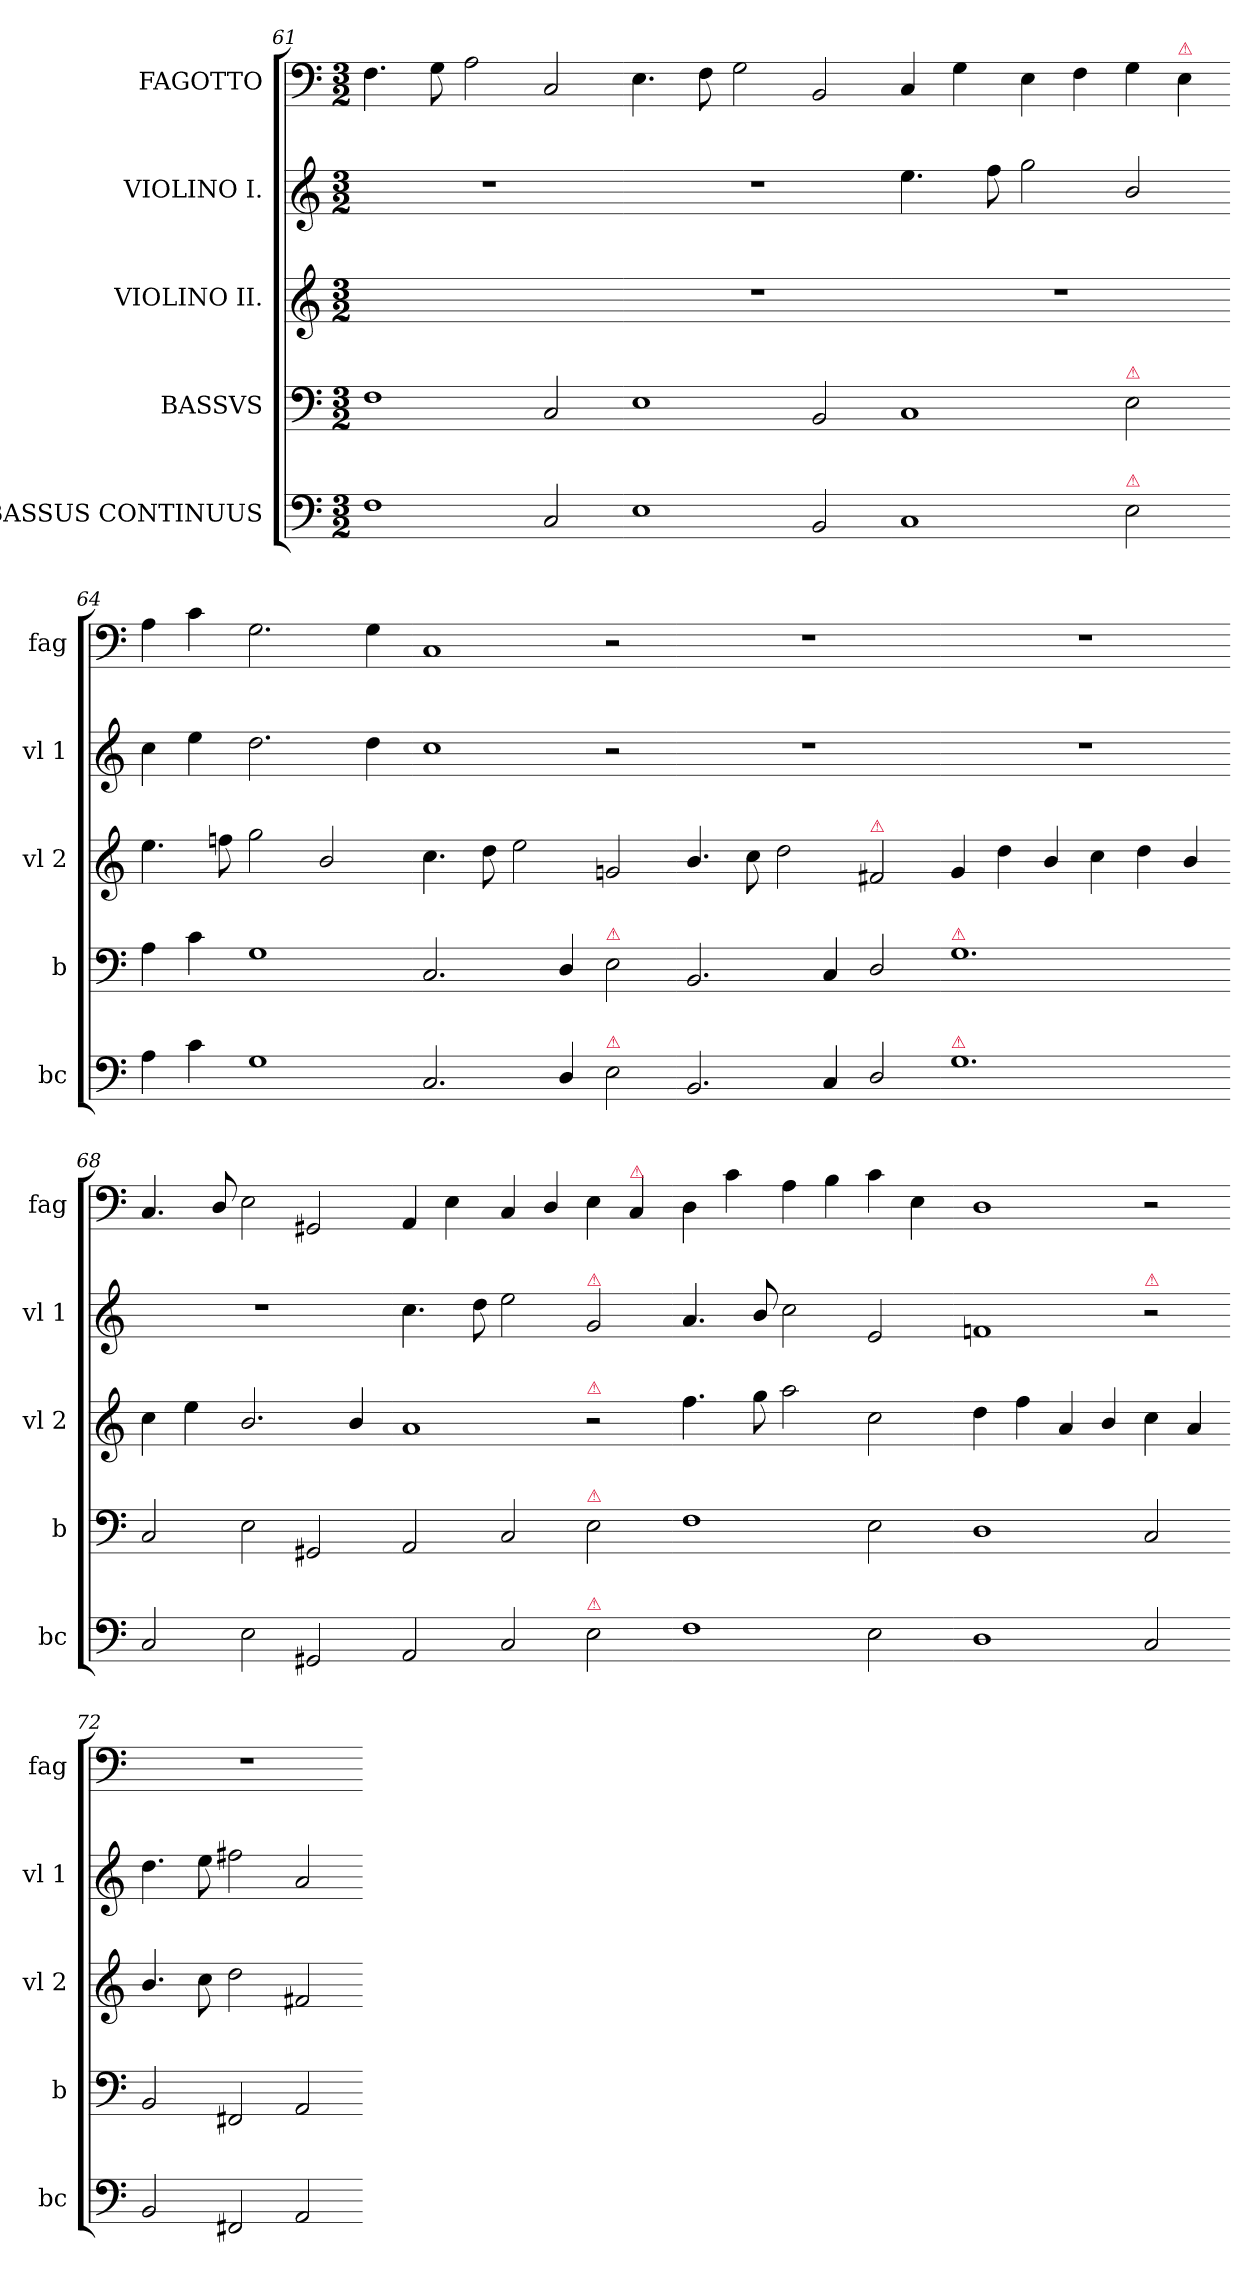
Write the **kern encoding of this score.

**kern	**kern	**kern	**kern	**kern
*part5	*part4	*part3	*part2	*part1
*staff5	*staff4	*staff3	*staff2	*staff1
*I"BASSUS CONTINUUS	*I"BASSVS	*I"VIOLINO II.	*I"VIOLINO I.	*I"FAGOTTO
*I'bc	*I'b	*I'vl 2	*I'vl 1	*I'fag
*clefF4	*clefF4	*clefG2	*clefG2	*clefF4
*k[]	*k[]	*k[]	*k[]	*k[]
*a:	*a:	*a:	*a:	*a:
*M3/2	*M3/2	*M3/2	*M3/2	*M3/2
=61	=61	=61	=61	=61
1F	1F	1.ryy	1.r	4.F\
.	.	.	.	8G\
.	.	.	.	2A\
2C/	2C/	.	.	2C/
=62-	=62-	=62-	=62-	=62-
1E	1E	1.r	1.r	4.E\
.	.	.	.	8F\
.	.	.	.	2G\
2BB/	2BB/	.	.	2BB/
=63-	=63-	=63-	=63-	=63-
1C	1C	1.r	4.ee\	4C/
.	.	.	.	4G\
.	.	.	8ff\	.
.	.	.	2gg\	4E\
.	.	.	.	4F\
!	!LO:TX:a:color=crimson:t=⚠	!	!	!
!LO:TX:a:color=crimson:t=⚠	!	!	!	!
2E\	2E\	.	2b/	4G\
!	!	!	!	!LO:TX:a:color=crimson:t=⚠
.	.	.	.	4E\
=64-	=64-	=64-	=64-	=64-
4A\	4A\	4.ee\	4cc\	4A\
4c\	4c\	.	4ee\	4c\
.	.	8ffn\	.	.
1G	1G	2gg\	2.dd\	2.G\
.	.	2b/	.	.
.	.	.	4dd\	4G\
=65-	=65-	=65-	=65-	=65-
2.C/	2.C/	4.cc\	1cc	1C
.	.	8dd\	.	.
.	.	2ee\	.	.
4D/	4D/	.	.	.
!	!LO:TX:a:color=crimson:t=⚠	!	!	!
!LO:TX:a:color=crimson:t=⚠	!	!	!	!
2E\	2E\	2gn/	2r	2r
=66-	=66-	=66-	=66-	=66-
2.BB/	2.BB/	4.b/	1.r	1.r
.	.	8cc\	.	.
.	.	2dd\	.	.
4C/	4C/	.	.	.
!	!	!LO:TX:a:color=crimson:t=⚠	!	!
2D/	2D/	2f#X/	.	.
=67-	=67-	=67-	=67-	=67-
!	!LO:TX:a:color=crimson:t=⚠	!	!	!
!LO:TX:a:color=crimson:t=⚠	!	!	!	!
1.G	1.G	4g/	1.r	1.r
.	.	4dd\	.	.
.	.	4b/	.	.
.	.	4cc\	.	.
.	.	4dd\	.	.
.	.	4b/	.	.
=68-	=68-	=68-	=68-	=68-
2C/	2C/	4cc\	1.r	4.C/
.	.	4ee\	.	.
.	.	.	.	8D/
2E\	2E\	2.b/	.	2E\
2GG#X/	2GG#X/	.	.	2GG#X/
.	.	4b/	.	.
=69-	=69-	=69-	=69-	=69-
2AA/	2AA/	1a	4.cc\	4AA/
.	.	.	.	4E\
.	.	.	8dd\	.
2C/	2C/	.	2ee\	4C/
.	.	.	.	4D/
!	!	!	!LO:TX:a:color=crimson:t=⚠	!
!	!	!LO:TX:a:color=crimson:t=⚠	!	!
!	!LO:TX:a:color=crimson:t=⚠	!	!	!
!LO:TX:a:color=crimson:t=⚠	!	!	!	!
2E\	2E\	2r	2g/	4E\
!	!	!	!	!LO:TX:a:color=crimson:t=⚠
.	.	.	.	4C/
=70-	=70-	=70-	=70-	=70-
1F	1F	4.ff\	4.a/	4D\
.	.	.	.	4c\
.	.	8gg\	8b/	.
.	.	2aa\	2cc\	4A\
.	.	.	.	4B\
2E\	2E\	2cc\	2e/	4c\
.	.	.	.	4E\
=71-	=71-	=71-	=71-	=71-
1D	1D	4dd\	1fn	1D
.	.	4ff\	.	.
.	.	4a/	.	.
.	.	4b/	.	.
!	!	!	!LO:TX:a:color=crimson:t=⚠	!
2C/	2C/	4cc\	2r	2r
.	.	4a/	.	.
=72-	=72-	=72-	=72-	=72-
2BB/	2BB/	4.b/	4.dd\	1.r
.	.	8cc\	8ee\	.
2FF#X/	2FF#X/	2dd\	2ff#X\	.
2AA/	2AA/	2f#X/	2a/	.
=-	=-	=-	=-	=-
*-	*-	*-	*-	*-
